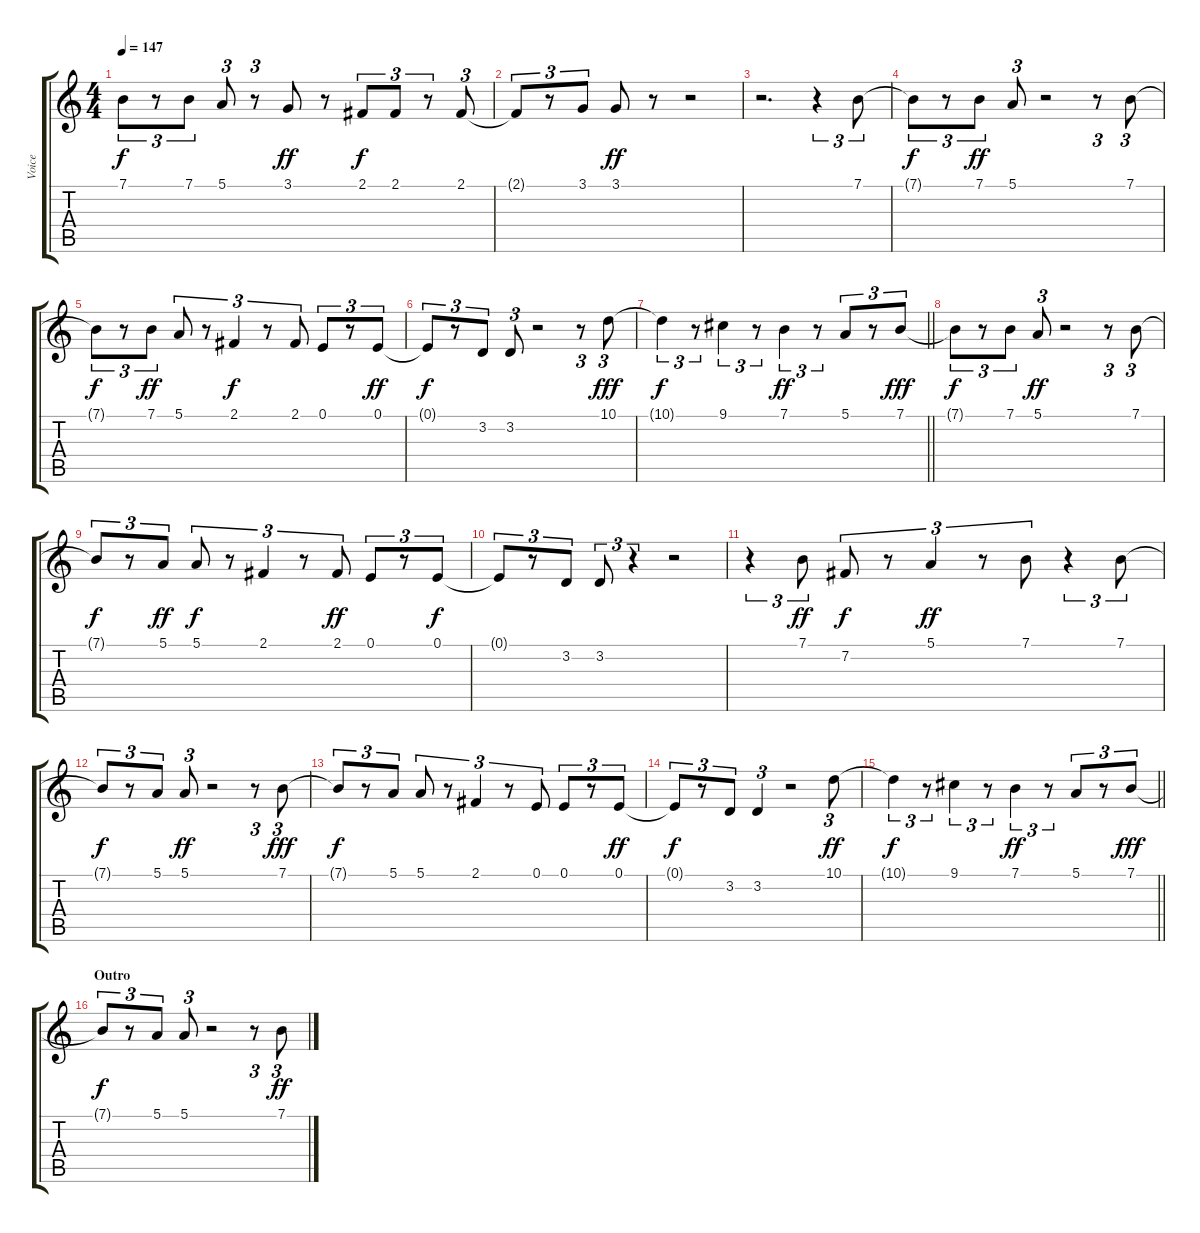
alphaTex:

\track ("Voice" "Voice") {instrument altosax}
\staff {score tabs}
\tuning (E4 B3 G3 D3 A2 E2) {hide}
\ts (4 4)
\tempo 147
\clef g2
\ks c
7.1{t}.8{tu (3 2) dy f} r.8{tu (3 2)} 7.1.8{tu (3 2)} 5.1.8{tu (3 2)} r.8{tu (3 2)} 3.1.8{dy ff} r.8 2.1.8{tu (3 2) dy f} 2.1.8{tu (3 2)} r.8{tu (3 2)} 2.1.8{tu (3 2)} |
2.1{t}.8{tu (3 2)} r.8{tu (3 2)} 3.1.8{tu (3 2)} 3.1.8{dy ff} r.8 r.2 |
r.2{d} r.4{tu (3 2)} 7.1.8{tu (3 2)} |
7.1{t}.8{tu (3 2) dy f} r.8{tu (3 2)} 7.1.8{tu (3 2) dy ff} 5.1.8{tu (3 2)} r.2 r.8{tu (3 2)} 7.1.8{tu (3 2)} |
7.1{t}.8{tu (3 2) dy f} r.8{tu (3 2)} 7.1.8{tu (3 2) dy ff} 5.1.8{tu (3 2)} r.8{tu (3 2)} 2.1.4{tu (3 2) dy f} r.8{tu (3 2)} 2.1.8{tu (3 2)} 0.1.8{tu (3 2)} r.8{tu (3 2)} 0.1.8{tu (3 2) dy ff} |
0.1{t}.8{tu (3 2) dy f} r.8{tu (3 2)} 3.2.8{tu (3 2)} 3.2.8{tu (3 2)} r.2 r.8{tu (3 2)} 10.1.8{tu (3 2) dy fff} |
\barLineRight lightlight
10.1{t}.4{tu (3 2) dy f} r.8{tu (3 2)} 9.1.4{tu (3 2)} r.8{tu (3 2)} 7.1.4{tu (3 2) dy ff} r.8{tu (3 2)} 5.1.8{tu (3 2)} r.8{tu (3 2)} 7.1.8{tu (3 2) dy fff} |
7.1{t}.8{tu (3 2) dy f} r.8{tu (3 2)} 7.1.8{tu (3 2)} 5.1.8{tu (3 2) dy ff} r.2 r.8{tu (3 2)} 7.1.8{tu (3 2)} |
7.1{t}.8{tu (3 2) dy f} r.8{tu (3 2)} 5.1.8{tu (3 2) dy ff} 5.1.8{tu (3 2) dy f} r.8{tu (3 2)} 2.1.4{tu (3 2)} r.8{tu (3 2)} 2.1.8{tu (3 2) dy ff} 0.1.8{tu (3 2)} r.8{tu (3 2)} 0.1.8{tu (3 2) dy f} |
0.1{t}.8{tu (3 2)} r.8{tu (3 2)} 3.2.8{tu (3 2)} 3.2.8{tu (3 2)} r.4{tu (3 2)} r.2 |
r.4{tu (3 2)} 7.1.8{tu (3 2) dy ff} 7.2.8{tu (3 2) dy f} r.8{tu (3 2)} 5.1.4{tu (3 2) dy ff} r.8{tu (3 2)} 7.1.8{tu (3 2)} r.4{tu (3 2)} 7.1.8{tu (3 2)} |
7.1{t}.8{tu (3 2) dy f} r.8{tu (3 2)} 5.1.8{tu (3 2)} 5.1.8{tu (3 2) dy ff} r.2 r.8{tu (3 2)} 7.1.8{tu (3 2) dy fff} |
7.1{t}.8{tu (3 2) dy f} r.8{tu (3 2)} 5.1.8{tu (3 2)} 5.1.8{tu (3 2)} r.8{tu (3 2)} 2.1.4{tu (3 2)} r.8{tu (3 2)} 0.1.8{tu (3 2)} 0.1.8{tu (3 2)} r.8{tu (3 2)} 0.1.8{tu (3 2) dy ff} |
0.1{t}.8{tu (3 2) dy f} r.8{tu (3 2)} 3.2.8{tu (3 2)} 3.2.4{tu (3 2)} r.2 10.1.8{tu (3 2) dy ff} |
\barLineRight lightlight
10.1{t}.4{tu (3 2) dy f} r.8{tu (3 2)} 9.1.4{tu (3 2)} r.8{tu (3 2)} 7.1.4{tu (3 2) dy ff} r.8{tu (3 2)} 5.1.8{tu (3 2)} r.8{tu (3 2)} 7.1.8{tu (3 2) dy fff} |
\section ("" "Outro")
7.1{t}.8{tu (3 2) dy f} r.8{tu (3 2)} 5.1.8{tu (3 2)} 5.1.8{tu (3 2)} r.2 r.8{tu (3 2)} 7.1.8{tu (3 2) dy ff}
